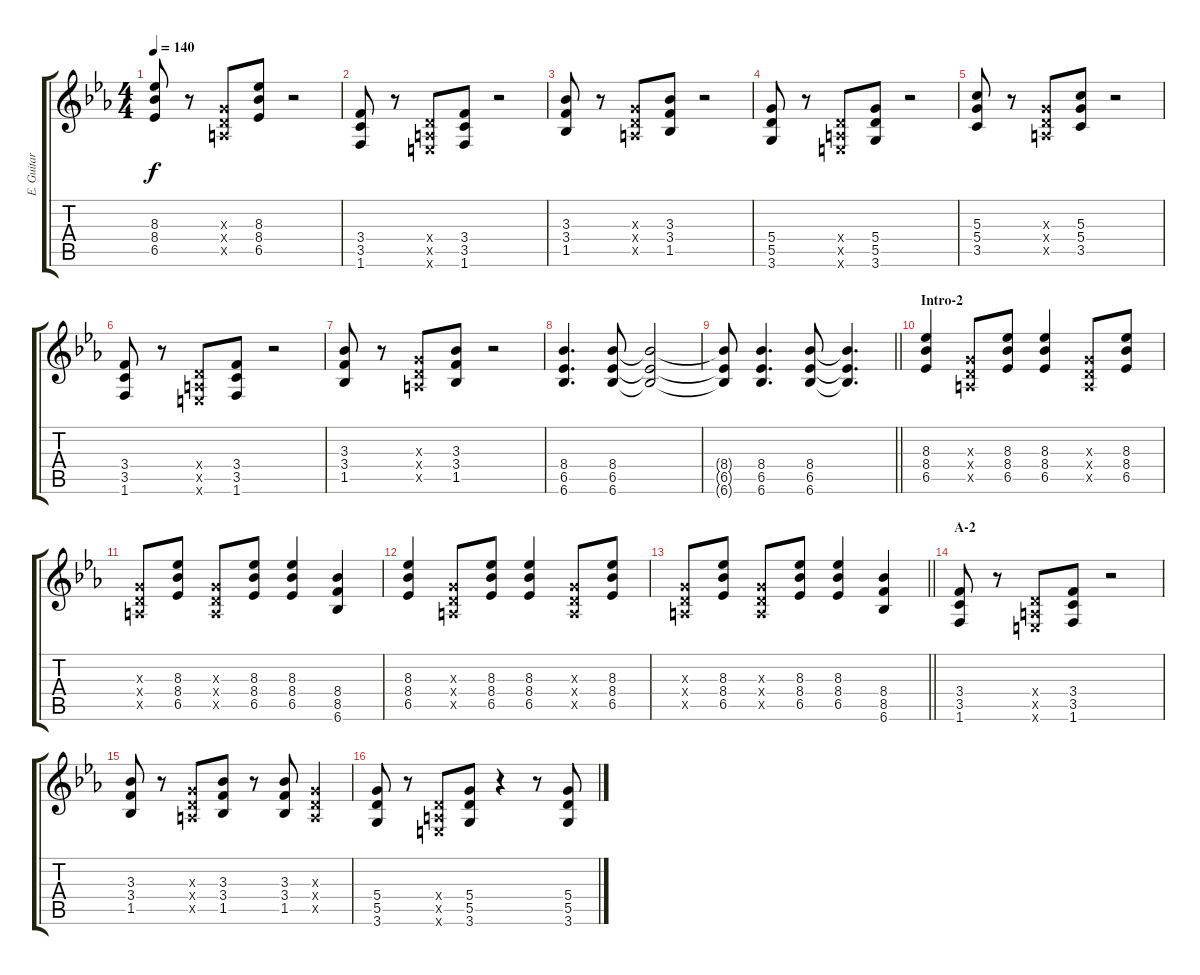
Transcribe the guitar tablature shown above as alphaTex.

\track ("E. Guitar II" "E. Guitar ") {instrument overdrivenguitar}
\staff {score tabs}
\tuning (E4 B3 G3 D3 A2 E2) {hide}
\ts (4 4)
\tempo 140
\clef g2
\ks eb
(8.3 8.4 6.5).8{dy f} r.8 (0.3{x} 0.4{x} 0.5{x}).8 (8.3 8.4 6.5).8 r.2 |
(3.4 3.5 1.6).8 r.8 (0.4{x} 0.5{x} 0.6{x}).8 (3.4 3.5 1.6).8 r.2 |
(3.3 3.4 1.5).8 r.8 (0.3{x} 0.4{x} 0.5{x}).8 (3.3 3.4 1.5).8 r.2 |
(5.4 5.5 3.6).8 r.8 (0.4{x} 0.5{x} 0.6{x}).8 (5.4 5.5 3.6).8 r.2 |
(5.3 5.4 3.5).8 r.8 (0.3{x} 0.4{x} 0.5{x}).8 (5.3 5.4 3.5).8 r.2 |
(3.4 3.5 1.6).8 r.8 (0.4{x} 0.5{x} 0.6{x}).8 (3.4 3.5 1.6).8 r.2 |
(3.3 3.4 1.5).8 r.8 (0.3{x} 0.4{x} 0.5{x}).8 (3.3 3.4 1.5).8 r.2 |
(8.4 6.5 6.6).4{d} (8.4 6.5 6.6).8 (8.4{t} 6.5{t} 6.6{t}).2 |
\barLineRight lightlight
(8.4{t} 6.5{t} 6.6{t}).8 (8.4 6.5 6.6).4{d} (8.4 6.5 6.6).8 (8.4{t} 6.5{t} 6.6{t}).4{d} |
\section ("" "Intro-2")
(8.3 8.4 6.5).4 (0.3{x} 0.4{x} 0.5{x}).8 (8.3 8.4 6.5).8 (8.3 8.4 6.5).4 (0.3{x} 0.4{x} 0.5{x}).8 (8.3 8.4 6.5).8 |
(0.3{x} 0.4{x} 0.5{x}).8 (8.3 8.4 6.5).8 (0.3{x} 0.4{x} 0.5{x}).8 (8.3 8.4 6.5).8 (8.3 8.4 6.5).4 (8.4 8.5 6.6).4 |
(8.3 8.4 6.5).4 (0.3{x} 0.4{x} 0.5{x}).8 (8.3 8.4 6.5).8 (8.3 8.4 6.5).4 (0.3{x} 0.4{x} 0.5{x}).8 (8.3 8.4 6.5).8 |
\barLineRight lightlight
(0.3{x} 0.4{x} 0.5{x}).8 (8.3 8.4 6.5).8 (0.3{x} 0.4{x} 0.5{x}).8 (8.3 8.4 6.5).8 (8.3 8.4 6.5).4 (8.4 8.5 6.6).4 |
\section ("" "A-2")
(3.4 3.5 1.6).8 r.8 (0.4{x} 0.5{x} 0.6{x}).8 (3.4 3.5 1.6).8 r.2 |
(3.3 3.4 1.5).8 r.8 (0.3{x} 0.4{x} 0.5{x}).8 (3.3 3.4 1.5).8 r.8 (3.3 3.4 1.5).8 (0.3{x} 0.4{x} 0.5{x}).4 |
(5.4 5.5 3.6).8 r.8 (0.4{x} 0.5{x} 0.6{x}).8 (5.4 5.5 3.6).8 r.4 r.8 (5.4 5.5 3.6).8
